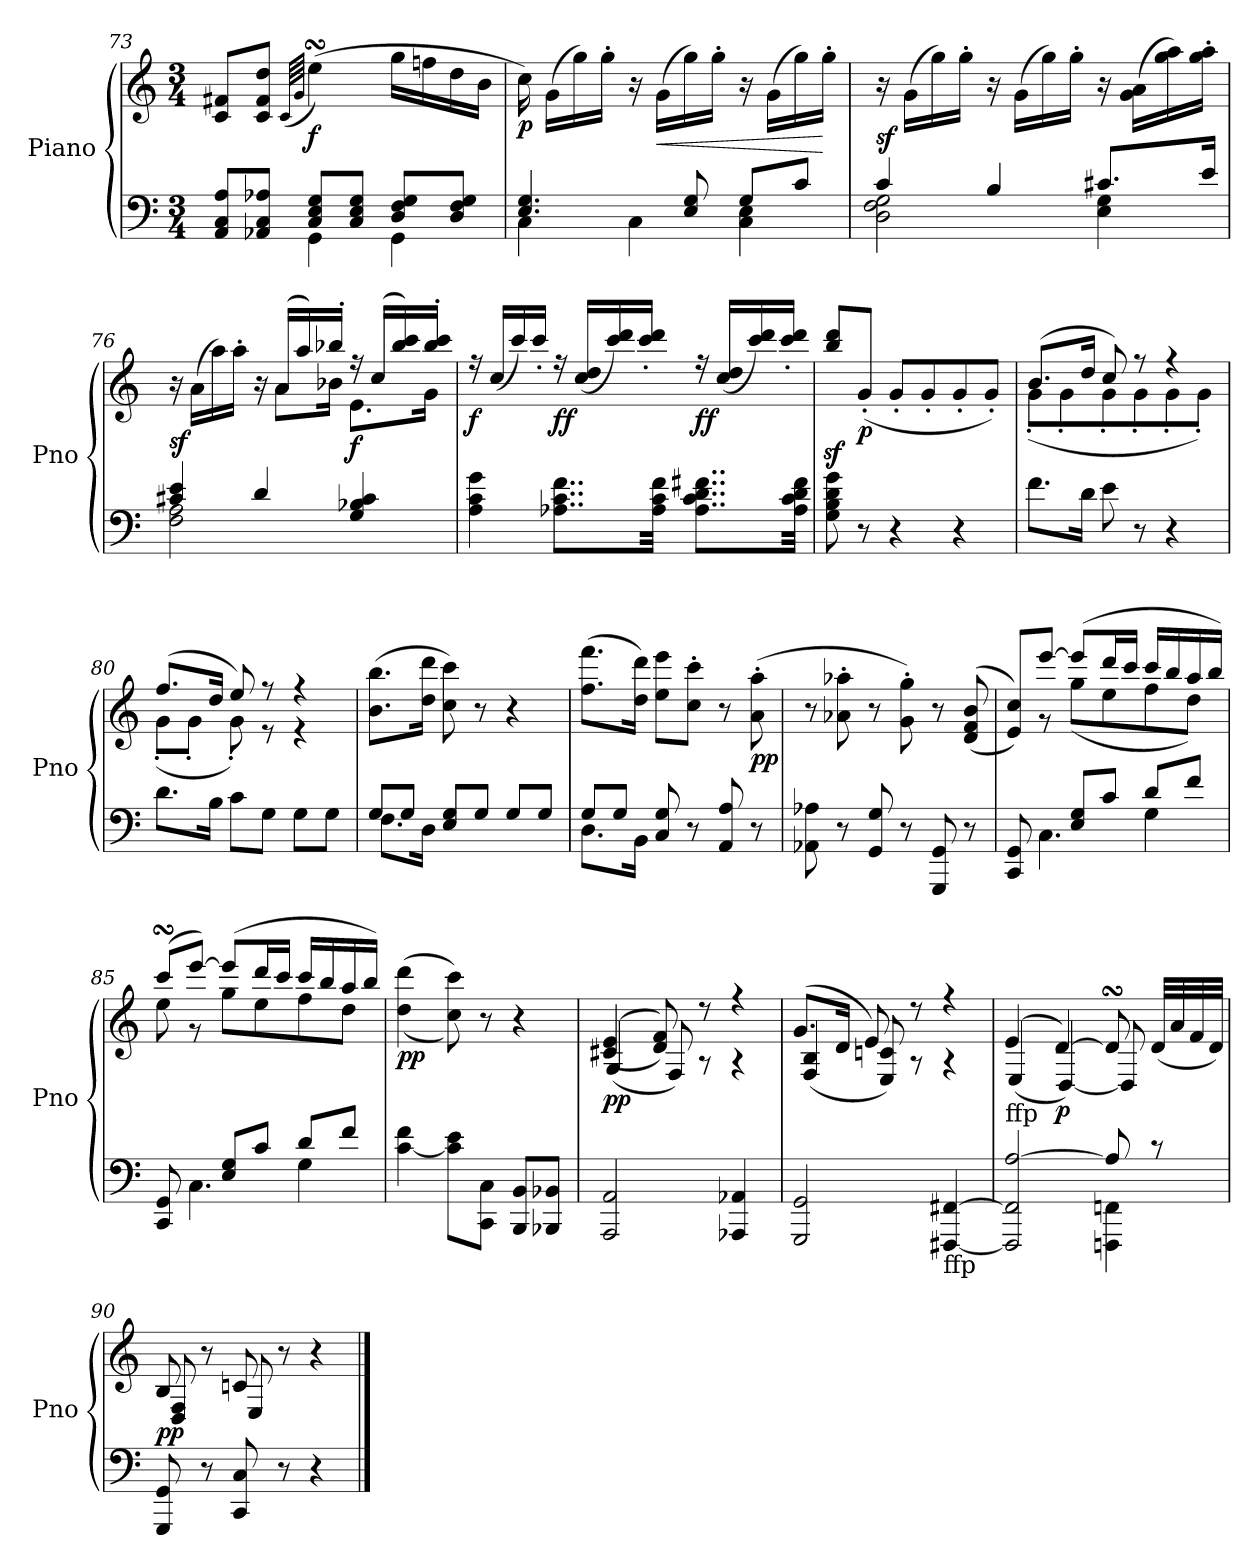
**kern	**kern	**dynam
*part1	*part1	*part1
*staff2	*staff1	*staff1/2
*I"Piano	*	*
*I'Pno	*	*
*clefF4	*clefG2	*
*k[]	*k[]	*
*M3/4	*M3/4	*
=73	=73	=73
*^	*	*
8AA/ 8C/ 8A/L	4ryy	8c/ 8f#X/L	.
8AA-X/ 8C/ 8A-X/J	.	8c/ 8f#/ 8dd/J	.
.	.	(<64qc/LLLL	.
.	.	64qg/JJJJ	.
!	!	!	!LO:DY:b
8C/ 8E/ 8G/L	4GG\	(>4eesSsS\)	f
8C/ 8E/ 8G/J	.	.	.
8D/ 8F/ 8G/L	4GG\	16gg\LL	.
.	.	16ffn\	.
8D/ 8F/ 8G/J	.	16dd\	.
.	.	16b\JJ	.
=74	=74	=74	=74
!	!	!	!LO:DY:b
4.E/ 4.G/	4C\	16cc\)	p
.	.	(>16g\LL	.
.	.	16gg\)	.
.	.	16gg'\JJ	.
.	4C\	16r	.
!	!	!	!LO:HP:b
.	.	(>16g\LL	<
8E/ 8G/	.	16gg\)	.
.	.	16gg'\JJ	.
8G/L	4C\ 4E\	16r	.
.	.	(>16g\LL	.
8c/J	.	16gg\)	.
.	.	16gg'\JJ	[
=75	=75	=75	=75
!	!	!	!LO:DY:a=2
4c/	2D\ 2F\ 2G\	16r	sf
.	.	(>16g\LL	.
.	.	16gg\)	.
.	.	16gg'\JJ	.
4B/	.	16r	.
.	.	(>16g\LL	.
.	.	16gg\)	.
.	.	16gg'\JJ	.
8.c#X/L	4E\ 4G\	16r	.
.	.	(>16g\ 16a\LL	.
.	.	16gg\ 16aa\)	.
16e/Jk	.	16gg\' 16aa\'JJ	.
!!LO:LB:g=z
=76	=76	=76	=76
*	*	*^	*
!	!	!	!	!LO:DY:b
4c#X/ 4e/	2F\ 2A\	16r	16ryy	sf
*	*	*v	*v	*
.	.	(<16a\LL	.
.	.	16aa\)	.
.	.	16aa'\JJ	.
4d/	.	16r	.
*	*	*^	*
.	.	(>16a/LL	8a\L	.
.	.	16aa/)	.	.
.	.	16bb-X'/JJ	16b-X\Jk	.
!	!	!	!	!LO:DY:b
4G/ 4B-X/ 4c#/	4ryy	16rff	8.e\L	f
.	.	(>16cc/LL	.	.
.	.	16bb-/ 16ccc/)	.	.
.	.	16bb-/' 16ccc/'JJ	16g\Jk	.
*v	*v	*	*	*
=77	=77	=77	=77
!	!	!	!LO:DY:b
*	*v	*v	*
4A\ 4c\ 4g\	16rff	f
.	(<16cc/LL	.
.	16ccc/)	.
.	16ccc'/JJ	.
!	!	!LO:DY:b
8..A-X\ 8..c\ 8..f\L	16rff	ff
.	(<16cc/ 16dd/LL	.
.	16ccc/ 16ddd/)	.
.	16ccc/' 16ddd/'JJ	.
32A-\ 32c\ 32f\Jkk	.	.
!	!	!LO:DY:b
8..A-\ 8..c\ 8..d\ 8..f#X\L	16rff	ff
.	(<16cc/ 16dd/LL	.
.	16ccc/ 16ddd/)	.
.	16ccc/' 16ddd/'JJ	.
32A-\ 32c\ 32d\ 32f#\Jkk	.	.
=78	=78	=78
8G\ 8B\ 8d\ 8g\	8bb/z< 8ddd/z<L	.
!	!	!LO:DY:b
8r	(<8g'/J	p
4r	8g'/L	.
.	8g'/	.
4r	8g'/	.
.	8g'/J)	.
!!LO:LB:g=z
=79	=79	=79
*	*^	*
8.f\L	(>8.b/L	(<8g'\L	.
.	.	8g'\	.
16d\Jk	16dd/Jk	.	.
8e\	8cc/)	8g'\	.
8r	8rff	8g'\	.
4r	4rff	8g'\	.
.	.	8g'\J)	.
=80	=80	=80	=80
8.d\L	(>8.ff/L	(<8g'\L	.
.	.	8g'\J	.
16B\Jk	16dd/Jk	.	.
8c\L	8ee/)	8g'\)	.
8G\J	8r	8r	.
8G\L	4r	4r	.
8G\J	.	.	.
*	*v	*v	*
=81	=81	=81
*^	*	*
8G/L	8.F\L	(>8.b\ 8.bb\L	.
8G/J	.	.	.
.	16D\Jk	16dd\ 16ddd\Jk	.
8E/ 8G/L	2ryy	8cc\ 8ccc\)	.
8G/J	.	8r	.
8G/L	.	4r	.
8G/J	.	.	.
=82	=82	=82	=82
8G/L	8.D\L	(>8.ff\ 8.fff\L	.
8G/J	.	.	.
.	16BB\Jk	16dd\ 16ddd\Jk)	.
8C/ 8G/	2ryy	8ee\ 8eee\L	.
8r	.	8cc\' 8ccc\'J	.
8AA/ 8A/	.	8r	.
!	!	!	!LO:DY:b
8r	.	(>8a\' 8aa\'	pp
*v	*v	*	*
=83	=83	=83
8AA-X\ 8A-X\	8r	.
8r	8a-X\' 8aa-X\'	.
8GG/ 8G/	8r	.
8r	8g\' 8gg\')	.
8GGG/ 8GG/	8r	.
8r	(<(<8d/ 8f/ 8b/	.
!!LO:PB:g=z
=84	=84	=84
*^	*^	*
8CC/ 8GG/	4ryy	8e/ 8cc/L))	8ryy	.
4.C\	.	[8eee/J	8r	.
.	8E/ 8G/L	(>8eee/L]	(<8gg\L	.
.	8c/J	16ddd/L	8ee\	.
.	.	16ccc/JJ	.	.
4G\	8d/L	16ccc/LL	8ff\	.
.	.	16bb/	.	.
.	8f/J	16aa/	8dd\J)	.
.	.	16bb/JJ)	.	.
=85	=85	=85	=85	=85
8CC/ 8GG/	4ryy	(>8cccsSSs/L	8ee\	.
4.C\	.	[8eee/J)	8r	.
.	8E/ 8G/L	(>8eee/L]	8gg\L	.
.	8c/J	16ddd/L	8ee\	.
.	.	16ccc/JJ	.	.
4G\	8d/L	16ccc/LL	8ff\	.
.	.	16bb/	.	.
.	8f/J	16aa/	8dd\J	.
.	.	16bb/JJ)	.	.
*v	*v	*	*	*
*	*v	*v	*
=86	=86	=86
!	!	!LO:DY:b
[4c\ 4f\	(>(>4dd\ 4ddd\	pp
8c\] 8e\L	8cc\ 8ccc\))	.
8CC\ 8C\J	8r	.
8BBB/ 8BB/L	4r	.
8BBB-X/ 8BB-X/J	.	.
=87	=87	=87
*	*^	*
!	!	!	!LO:DY:b
2AAA/ 2AA/	(>(>4c#X/ 4e/	(>4G/	pp
.	8d/ 8f/))	8F/)	.
.	8r	8r	.
4AAA-X/ 4AA-X/	4r	4r	.
=88	=88	=88	=88
2GGG/ 2GG/	(>8.g/L	(>4F/ 4B/	.
.	16d/Jk	.	.
.	8e/)	8E/ 8cn/)	.
.	8r	8r	.
!LO:TX:b:t=ffp	!	!	!
[4FFF#X/ [4FF#X/	4r	4r	.
!!LO:LB:g=z	!!
=89	=89	=89	=89
*^	*	*	*
!	!	!LO:TX:b:t=ffp	!	!
2FFF#/] 2FF#/] [2A/	2ryy	(>4e/	(>4E/	.
!	!	!	!	!LO:DY:b
.	.	[4d/)	[4D/)	p
8A/]	4FFFn\ 4FFn\	8dsSSS/]	8D/]	.
8r	.	(>32d/LLL	8ryy	.
.	.	32a/	.	.
.	.	32f/	.	.
.	.	32d/JJJ)	.	.
*v	*v	*	*	*
=90	=90	=90	=90
!	!	!	!LO:DY:b
8GGG/ 8GG/	8B/	8D/ 8F/	pp
8r	8r	8ryy	.
8CC/ 8C/	8cn/	8E/	.
8r	8r	4.ryy	.
4r	4r	.	.
*	*v	*v	*
==	==	==
*-	*-	*-
